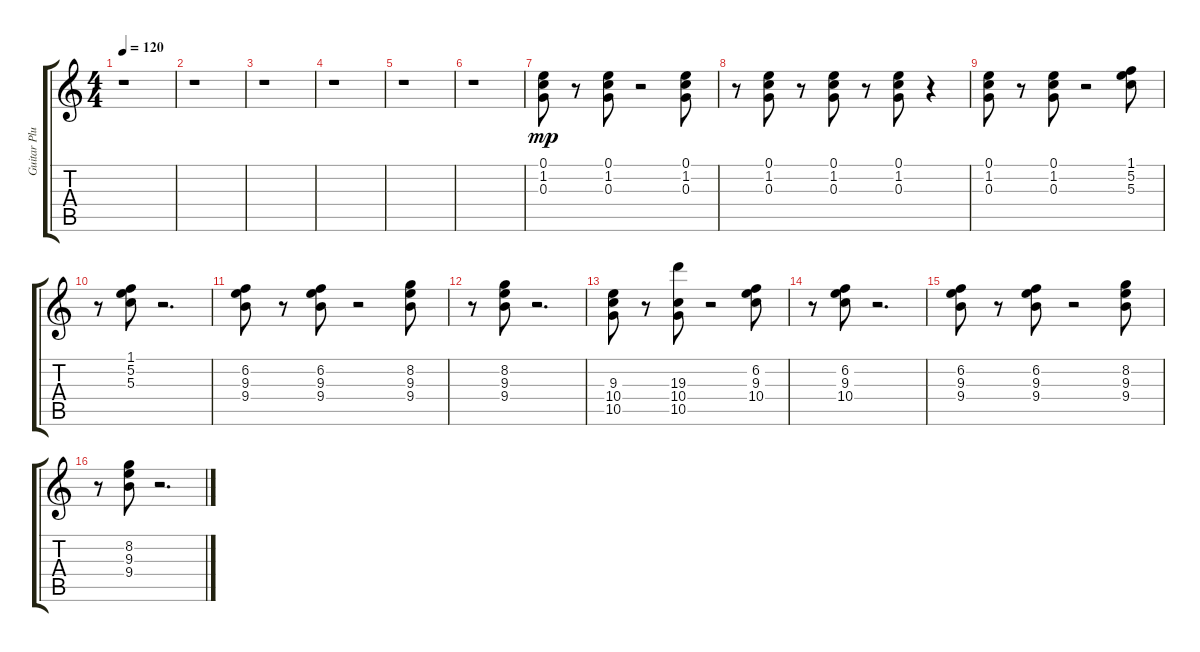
\track ("Guitar Plucks (GS)" "Guitar Plu") {instrument electricguitarjazz}
\staff {score tabs}
\tuning (E4 B3 G3 D3 A2 E2) {hide}
\ts (4 4)
\tempo 120
\clef g2
\ks c
r.1{dy mp} |
r.1 |
r.1 |
r.1 |
r.1 |
r.1 |
(0.1 1.2 0.3).8 r.8 (0.1 1.2 0.3).8 r.2 (0.1 1.2 0.3).8 |
r.8 (0.1 1.2 0.3).8 r.8 (0.1 1.2 0.3).8 r.8 (0.1 1.2 0.3).8 r.4 |
(0.1 1.2 0.3).8 r.8 (0.1 1.2 0.3).8 r.2 (1.1 5.2 5.3).8 |
r.8 (1.1 5.2 5.3).8 r.2{d} |
(6.2 9.3 9.4).8 r.8 (6.2 9.3 9.4).8 r.2 (8.2 9.3 9.4).8 |
r.8 (8.2 9.3 9.4).8 r.2{d} |
(9.3 10.4 10.5).8 r.8 (19.3 10.4 10.5).8 r.2 (6.2 9.3 10.4).8 |
r.8 (6.2 9.3 10.4).8 r.2{d} |
(6.2 9.3 9.4).8 r.8 (6.2 9.3 9.4).8 r.2 (8.2 9.3 9.4).8 |
r.8 (8.2 9.3 9.4).8 r.2{d}
